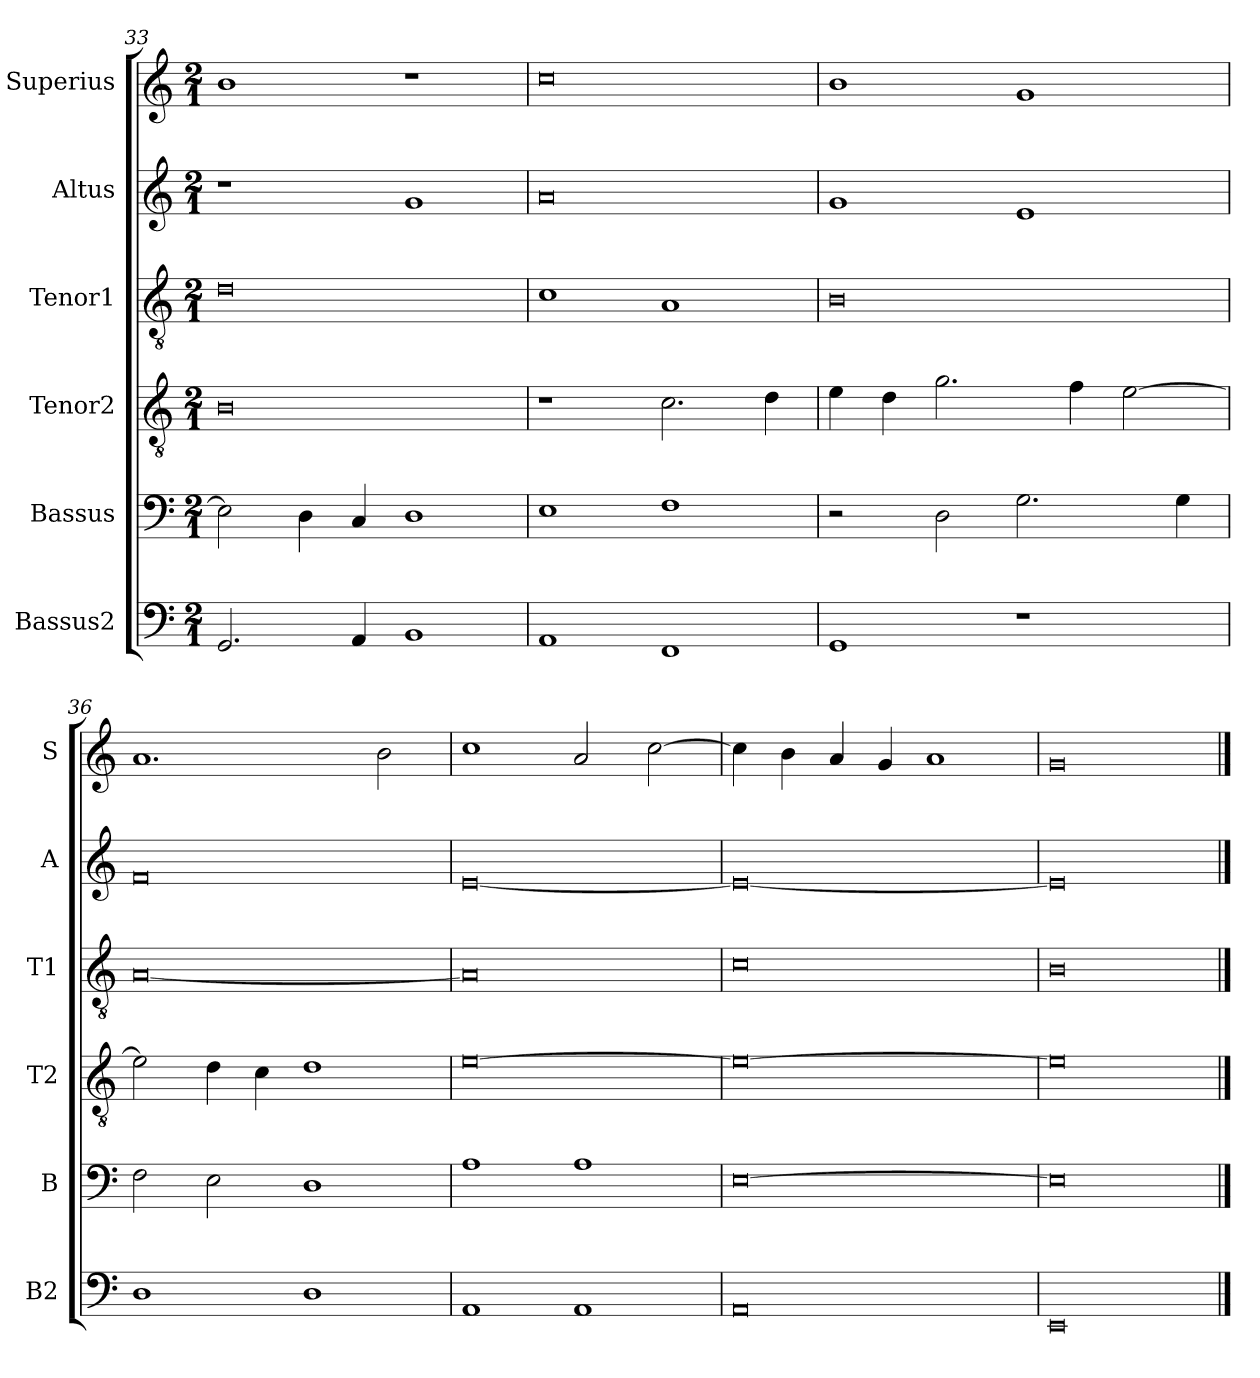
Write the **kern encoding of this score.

**kern	**kern	**kern	**kern	**kern	**kern
*part6	*part5	*part4	*part3	*part2	*part1
*staff6	*staff5	*staff4	*staff3	*staff2	*staff1
*I"Bassus2	*I"Bassus	*I"Tenor2	*I"Tenor1	*I"Altus	*I"Superius
*I'B2	*I'B	*I'T2	*I'T1	*I'A	*I'S
*clefF4	*clefF4	*clefGv2	*clefGv2	*clefG2	*clefG2
*k[]	*k[]	*k[]	*k[]	*k[]	*k[]
*M2/1	*M2/1	*M2/1	*M2/1	*M2/1	*M2/1
=33	=33	=33	=33	=33	=33
2.GG/	2E\]	0B	0d	1r	1b
.	4D\	.	.	.	.
4AA/	4C/	.	.	.	.
1BB	1D	.	.	1g	1r
=34	=34	=34	=34	=34	=34
1AA	1E	1r	1c	0a	0cc
1FF	1F	2.c\	1A	.	.
.	.	4d\	.	.	.
=35	=35	=35	=35	=35	=35
1GG	2r	4e\	0B	1g	1b
.	.	4d\	.	.	.
.	2D\	2.g\	.	.	.
1r	2.G\	.	.	1e	1g
.	.	4f\	.	.	.
.	.	[2e\	.	.	.
.	4G\	.	.	.	.
=36	=36	=36	=36	=36	=36
1D	2F\	2e\]	[0A	0f	1.a
.	2E\	4d\	.	.	.
.	.	4c\	.	.	.
1D	1D	1d	.	.	.
.	.	.	.	.	2b\
=37	=37	=37	=37	=37	=37
1AA	1A	[0e	0A]	[0e	1cc
1AA	1A	.	.	.	2a/
.	.	.	.	.	[2cc\
=38	=38	=38	=38	=38	=38
0AA	[0E	0e_	0c	0e_	4cc\]
.	.	.	.	.	4b\
.	.	.	.	.	4a/
.	.	.	.	.	4g/
.	.	.	.	.	1a
=39	=39	=39	=39	=39	=39
0EE	0E]	0e]	0B	0e]	0g
==	==	==	==	==	==
*-	*-	*-	*-	*-	*-
